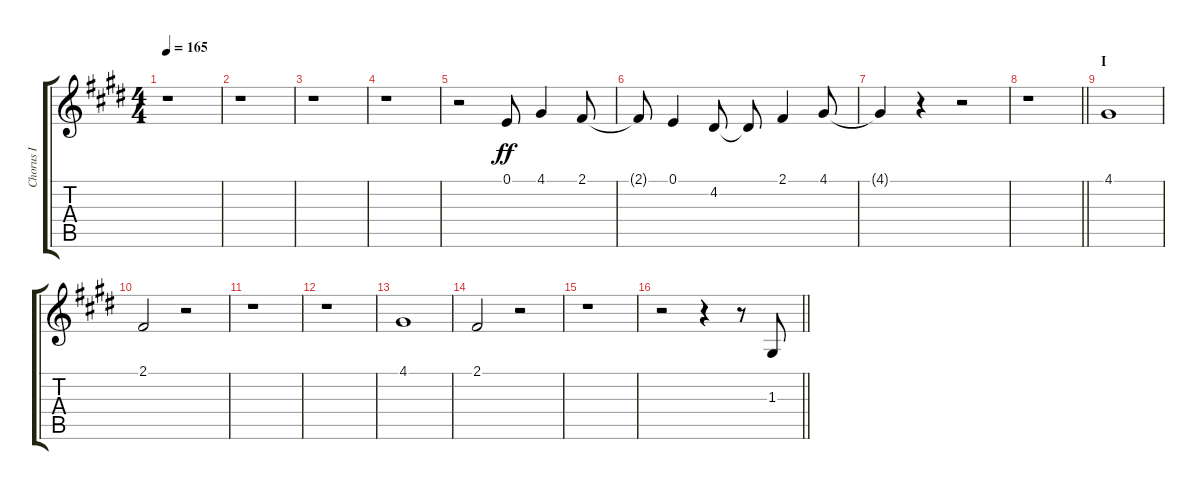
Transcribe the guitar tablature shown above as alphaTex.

\track ("Chorus I" "Chorus I") {instrument voiceoohs}
\staff {score tabs}
\tuning (E4 B3 G3 D3 A2 E2) {hide}
\ts (4 4)
\tempo 165
\clef g2
\ks e
r.1{dy ff} |
r.1 |
r.1 |
r.1 |
r.2 0.1.8 4.1.4 2.1.8 |
2.1{t}.8 0.1.4 4.2.8 4.2{t}.8 2.1.4 4.1.8 |
4.1{t}.4 r.4 r.2 |
\barLineRight lightlight
r.1 |
\section ("" "I")
4.1.1 |
2.1.2 r.2 |
r.1 |
r.1 |
4.1.1 |
2.1.2 r.2 |
r.1 |
\barLineRight lightlight
r.2 r.4 r.8 1.3.8
